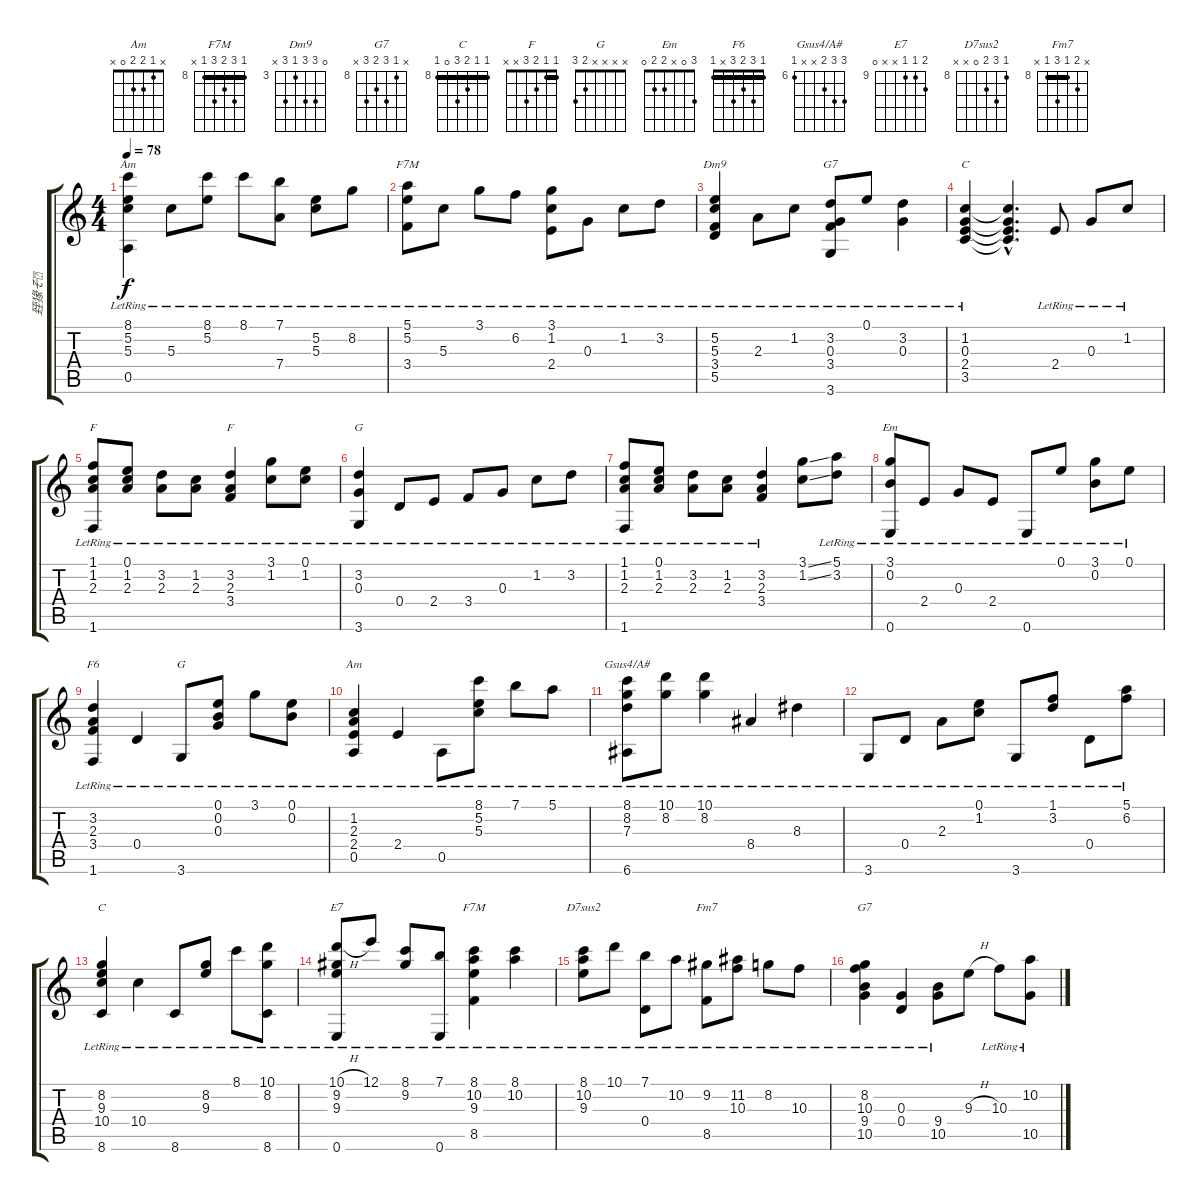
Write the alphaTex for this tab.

\track ("臸猭そ" "臸猭そ") {instrument acousticguitarnylon}
\staff {score tabs}
\tuning (E4 B3 G3 D3 A2 E2) {hide}
\chord ("Am" 8 5 5 7 0 x) {firstfret 5 barre 5}
\chord ("F7M" 5 5 5 3 x x) {barre 5}
\chord ("Dm9" 0 5 5 3 5 x) {firstfret 3}
\chord ("G7" x 3 0 3 x 3)
\chord ("C" x 1 0 2 3 x)
\chord ("F" 1 1 2 3 3 1) {barre 1}
\chord ("F" 1 1 2 3 x x) {barre 1}
\chord ("G" x 3 0 x 2 3)
\chord ("Em" 3 0 x 2 2 0)
\chord ("F6" 1 3 2 3 x 1) {barre 1}
\chord ("G" x x x x 2 3)
\chord ("Am" x 1 2 2 0 x)
\chord ("Gsus4/A#" 8 8 7 x x 6) {firstfret 6}
\chord ("C" 8 8 9 10 0 8) {firstfret 8 barre 8}
\chord ("E7" 10 9 9 x x 0) {firstfret 9}
\chord ("F7M" 8 10 9 10 8 x) {firstfret 8 barre 8}
\chord ("D7sus2" 8 10 9 0 x x) {firstfret 8}
\chord ("Fm7" x 9 8 10 8 x) {firstfret 8 barre 8}
\chord ("G7" x 8 10 9 10 x) {firstfret 8}
\ts (4 4)
\tempo 78
\clef g2
\ks c
(8.1{lr} 5.2{lr} 5.3{lr} 0.5{lr}).4{ch "Am" dy f} 5.3{lr}.8 (8.1{lr} 5.2{lr}).8 8.1{lr}.8 (7.1{lr} 7.4{lr}).8 (5.2{lr} 5.3{lr}).8 8.2{lr}.8 |
(5.1{lr} 5.2{lr} 3.4{lr}).8{ch "F7M"} 5.3{lr}.8 3.1{lr}.8 6.2{lr}.8 (3.1{lr} 1.2{lr} 2.4{lr}).8 0.3{lr}.8 1.2{lr}.8 3.2{lr}.8 |
(5.2{lr} 5.3{lr} 3.4{lr} 5.5{lr}).4{ch "Dm9"} 2.3{lr}.8 1.2{lr}.8 (3.2{lr} 0.3{lr} 3.4{lr} 3.6{lr}).8{ch "G7"} 0.1{lr}.8 (3.2{lr} 0.3{lr}).4 |
(1.2{lr} 0.3{lr} 2.4{lr} 3.5{lr}).4{ch "C"} (1.2{hac t} 0.3{hac t} 2.4{hac t} 3.5{hac t}).4{d} 2.4{lr}.8 0.3{lr}.8 1.2{lr}.8 |
(1.1{lr} 1.2{lr} 2.3{lr} 1.6{lr}).8{ch "F"} (0.1{lr} 1.2{lr} 2.3{lr}).8 (3.2{lr} 2.3{lr}).8 (1.2{lr} 2.3{lr}).8 (3.2{lr} 2.3{lr} 3.4{lr}).4{ch "F"} (3.1{lr} 1.2{lr}).8 (0.1{lr} 1.2{lr}).8 |
(3.2{lr} 0.3{lr} 3.6{lr}).4{ch "G"} 0.4{lr}.8 2.4{lr}.8 3.4{lr}.8 0.3{lr}.8 1.2{lr}.8 3.2{lr}.8 |
(1.1{lr} 1.2{lr} 2.3{lr} 1.6{lr}).8 (0.1{lr} 1.2{lr} 2.3{lr}).8 (3.2{lr} 2.3{lr}).8 (1.2{lr} 2.3{lr}).8 (3.2{lr} 2.3{lr} 3.4{lr}).4 (3.1{ss} 1.2{ss}).8 (5.1{lr} 3.2{lr}).8 |
(3.1{lr} 0.2{lr} 0.6{lr}).8{ch "Em"} 2.4{lr}.8 0.3{lr}.8 2.4{lr}.8 0.6{lr}.8 0.1{lr}.8 (3.1{lr} 0.2{lr}).8 0.1{lr}.8 |
(3.2{lr} 2.3{lr} 3.4{lr} 1.6{lr}).4{ch "F6"} 0.4{lr}.4 3.6{lr}.8{ch "G"} (0.1{lr} 0.2{lr} 0.3{lr}).8 3.1{lr}.8 (0.1{lr} 0.2{lr}).8 |
(1.2{lr} 2.3{lr} 2.4{lr} 0.5{lr}).4{ch "Am"} 2.4{lr}.4 0.5{lr}.8 (8.1{lr} 5.2{lr} 5.3{lr}).8 7.1{lr}.8 5.1{lr}.8 |
(8.1{lr} 8.2{lr} 7.3{lr} 6.6{lr}).8{ch "Gsus4/A#"} (10.1{lr} 8.2{lr}).8 (10.1{lr} 8.2{lr}).4 8.4{lr}.4 8.3{lr}.4 |
3.6{lr}.8 0.4{lr}.8 2.3{lr}.8 (0.1{lr} 1.2{lr}).8 3.6{lr}.8 (1.1{lr} 3.2{lr}).8 0.4{lr}.8 (5.1{lr} 6.2{lr}).8 |
(8.2{lr} 9.3{lr} 10.4{lr} 8.6{lr}).4{ch "C"} 10.4{lr}.4 8.6{lr}.8 (8.2{lr} 9.3{lr}).8 8.1{lr}.8 (10.1{lr} 8.2{lr} 8.6{lr}).8 |
(10.1{h} 9.2{lr} 9.3{lr} 0.6{lr}).8{ch "E7"} 12.1{lr}.8 (8.1{lr} 9.2{lr}).8 (7.1{lr} 0.6{lr}).8 (8.1{lr} 10.2{lr} 9.3{lr} 8.5{lr}).4{ch "F7M"} (8.1{lr} 10.2{lr}).4 |
(8.1{lr} 10.2{lr} 9.3{lr}).8{ch "D7sus2"} 10.1{lr}.8 (7.1{lr} 0.4{lr}).8 10.2{lr}.8 (9.2{lr} 8.5{lr}).8{ch "Fm7"} (11.2{lr} 10.3{lr}).8 8.2{lr}.8 10.3{lr}.8 |
(8.2{lr} 10.3{lr} 9.4{lr} 10.5{lr}).4{ch "G7"} (0.3{lr} 0.4{lr}).4 (9.4{lr} 10.5{lr}).8 9.3{h}.8 10.3{lr}.8 (10.2{lr} 10.5{lr}).8
